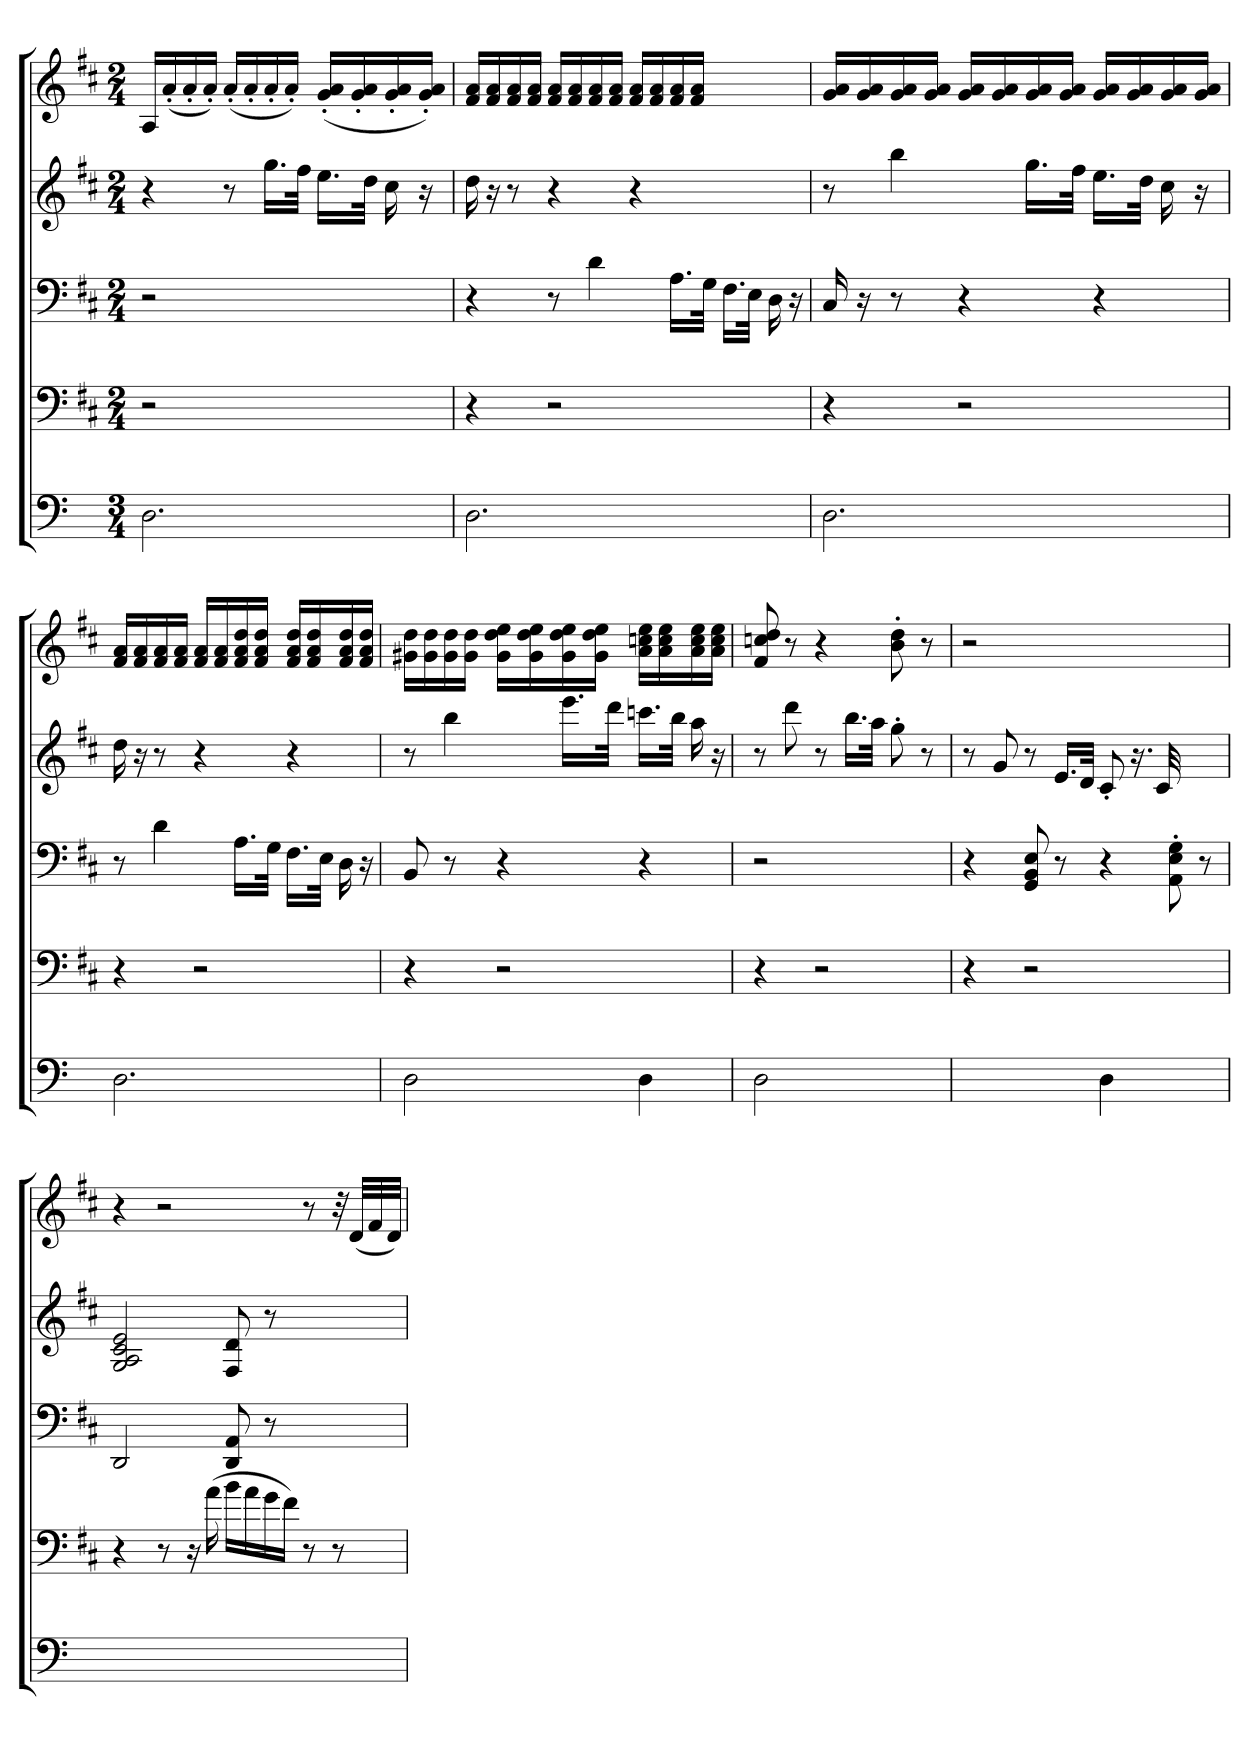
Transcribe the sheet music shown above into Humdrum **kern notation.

**kern	**kern	**kern	**kern	**kern
*part5	*part4	*part3	*part2	*part1
*staff5	*staff4	*staff3	*staff2	*staff1
*	*clefF4	*clefF4	*clefG2	*clefG2
*	*k[f#c#]	*k[f#c#]	*k[f#c#]	*k[f#c#]
*	*D:	*D:	*D:	*D:
*M3/4	*M2/4	*M2/4	*M2/4	*M2/4
=	=	=	=	=
2.D	2r	2r	4r	16ALL
.	.	.	.	(16a'
.	.	.	.	16a'
.	.	.	.	16a'JJ)
.	.	.	8r	(16a'LL
.	.	.	.	16a'
.	.	.	16.ggLL	16a'
.	.	.	.	16a'JJ)
.	.	.	32ff#JJk	.
.	4ryy	4ryy	16.eeLL	(16g' 16a'LL
.	.	.	.	16g' 16a'
.	.	.	32ddJJk	.
.	.	.	16cc#	16g' 16a'
.	.	.	16r	16g' 16a'JJ)
=	=	=	=	=
2.D	4r	4r	16dd	16f# 16aLL
.	.	.	16r	16f# 16a
.	.	.	8r	16f# 16a
.	.	.	.	16f# 16aJJ
.	2r	8r	4r	16f# 16aLL
.	.	.	.	16f# 16a
.	.	4d	.	16f# 16a
.	.	.	.	16f# 16aJJ
.	.	.	4r	16f# 16aLL
.	.	.	.	16f# 16a
.	.	16.ALL	.	16f# 16a
.	.	.	.	16f# 16aJJ
.	.	32GJJk	.	.
4ryy	4ryy	16.F#LL	4ryy	4ryy
.	.	32EJJk	.	.
.	.	16D	.	.
.	.	16r	.	.
=	=	=	=	=
2.D	4r	16C#	8r	16g 16aLL
.	.	16r	.	16g 16a
.	.	8r	4bb	16g 16a
.	.	.	.	16g 16aJJ
.	2r	4r	.	16g 16aLL
.	.	.	.	16g 16a
.	.	.	16.ggLL	16g 16a
.	.	.	.	16g 16aJJ
.	.	.	32ff#JJk	.
.	.	4r	16.eeLL	16g 16aLL
.	.	.	.	16g 16a
.	.	.	32ddJJk	.
.	.	.	16cc#	16g 16a
.	.	.	16r	16g 16aJJ
=	=	=	=	=
2.D	4r	8r	16dd	16f# 16aLL
.	.	.	16r	16f# 16a
.	.	4d	8r	16f# 16a
.	.	.	.	16f# 16aJJ
.	2r	.	4r	16f# 16aLL
.	.	.	.	16f# 16a
.	.	16.ALL	.	16f# 16a 16dd
.	.	.	.	16f# 16a 16ddJJ
.	.	32GJJk	.	.
.	.	16.F#LL	4r	16f# 16a 16ddLL
.	.	.	.	16f# 16a 16dd
.	.	32EJJk	.	.
.	.	16D	.	16f# 16a 16dd
.	.	16r	.	16f# 16a 16ddJJ
=	=	=	=	=
2D	4r	8BB	8r	16g#X 16ddLL
.	.	.	.	16g# 16dd
.	.	8r	4bb	16g# 16dd
.	.	.	.	16g# 16ddJJ
.	2r	4r	.	16g# 16dd 16eeLL
.	.	.	.	16g# 16dd 16ee
.	.	.	16.eeeLL	16g# 16dd 16ee
.	.	.	.	16g# 16dd 16eeJJ
.	.	.	32dddJJk	.
4D	.	4r	16.cccnLL	16a 16ccn 16eeLL
.	.	.	.	16a 16cc 16ee
.	.	.	32bbJJk	.
.	.	.	16aa	16a 16cc 16ee
.	.	.	16r	16a 16cc 16eeJJ
=	=	=	=	=
2D	4r	2r	8r	8f# 8ccn 8dd
.	.	.	8ddd	8r
.	2r	.	8r	4r
.	.	.	16.bbLL	.
.	.	.	32aaJJk	.
4ryy	.	4ryy	8gg'	8b' 8dd'
.	.	.	8r	8r
=	=	=	=	=
2ryy	4r	4r	8r	2r
.	.	.	8g	.
.	2r	8GG 8BB 8E	8r	.
.	.	8r	16.eLL	.
.	.	.	32dJJk	.
4D	.	4r	8c#'	2ryy
.	.	.	16.r	.
.	.	.	32c#	.
4ryy	4ryy	8AA' 8E' 8G'	4ryy	.
.	.	8r	.	.
=	=	=	=	=
1ryy	4r	2DD	2G 2A 2c# 2e	4r
.	8r	.	.	2r
.	16r	.	.	.
.	(16a	.	.	.
.	16bLL	8DD 8AA	8F# 8d	.
.	16a	.	.	.
.	16g	8r	8r	.
.	16f#JJ)	.	.	.
.	8r	4ryy	4ryy	8r
.	8r	.	.	32r
.	.	.	.	(32dLLL
.	.	.	.	32f#
.	.	.	.	32dJJJ)
=	=	=	=	=
*-	*-	*-	*-	*-
